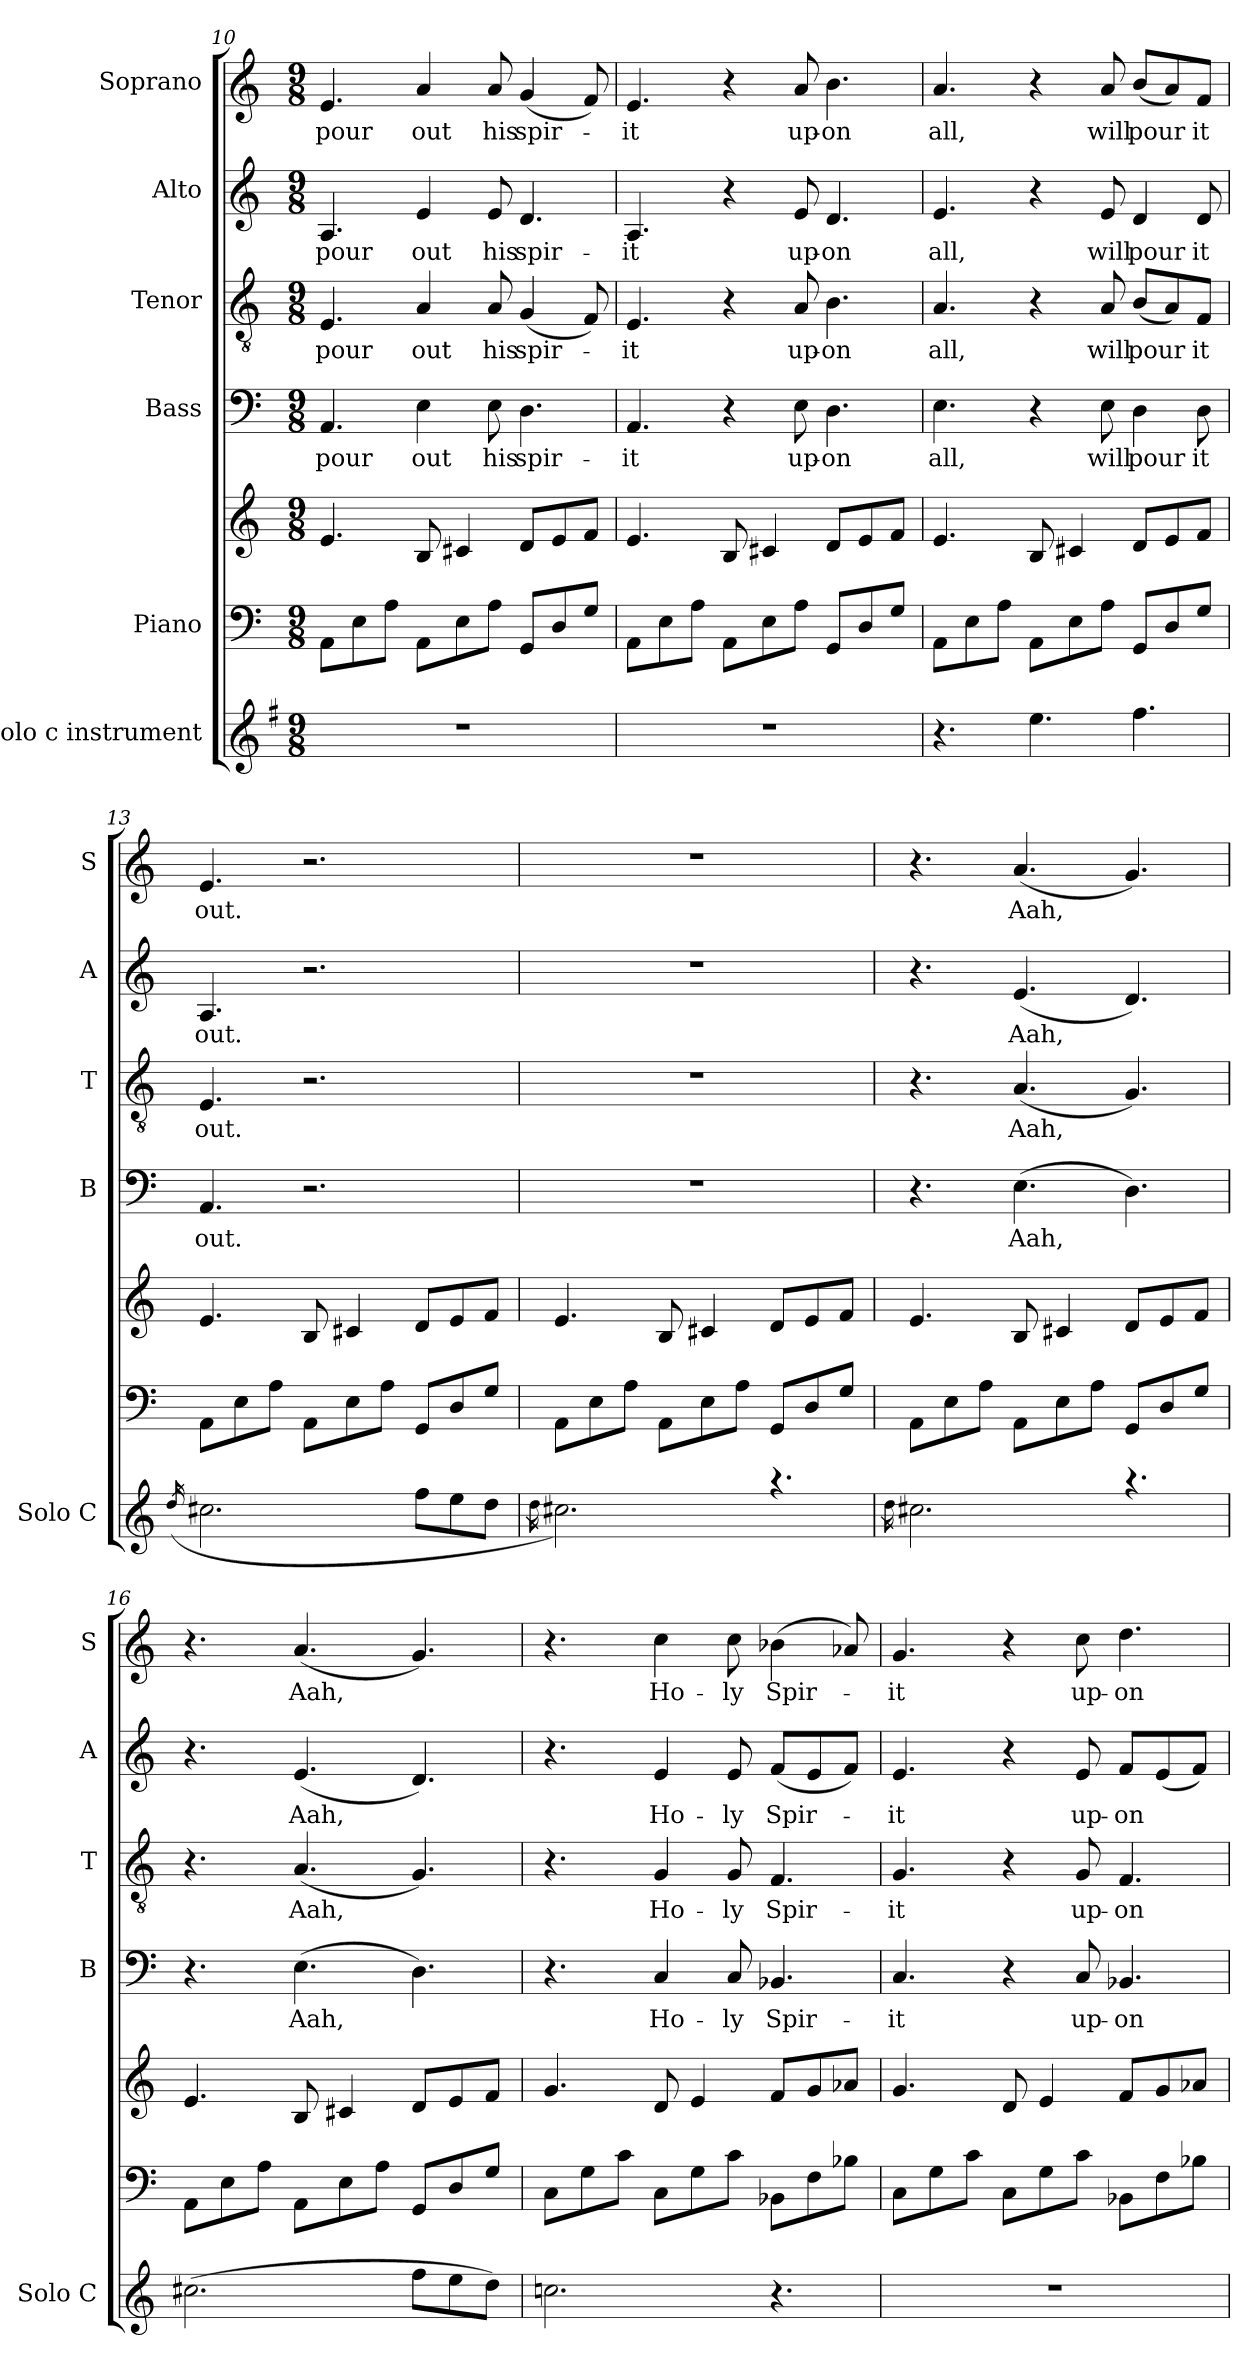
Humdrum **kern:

**kern	**kern	**kern	**kern	**text	**kern	**text	**kern	**text	**kern	**text
*part6	*part5	*part5	*part4	*part4	*part3	*part3	*part2	*part2	*part1	*part1
*staff7	*staff6	*staff5	*staff4	*staff4	*staff3	*staff3	*staff2	*staff2	*staff1	*staff1
*I"Solo c instrument	*I"Piano	*	*I"Bass	*	*I"Tenor	*	*I"Alto	*	*I"Soprano	*
*I'Solo C	*	*	*I'B	*	*I'T	*	*I'A	*	*I'S	*
*clefG2	*clefF4	*clefG2	*clefF4	*	*clefGv2	*	*clefG2	*	*clefG2	*
*k[f#]	*k[]	*k[]	*k[]	*	*k[]	*	*k[]	*	*k[]	*
*G:	*C:	*C:	*C:	*	*C:	*	*C:	*	*C:	*
*M9/8	*M9/8	*M9/8	*M9/8	*	*M9/8	*	*M9/8	*	*M9/8	*
=10	=10	=10	=10	=10	=10	=10	=10	=10	=10	=10
!LO:N:vis=1	!	!	!	!LO:LY:b	!	!LO:LY:b	!	!LO:LY:b	!	!LO:LY:b
8%9r	8AA\L	4.e/	4.AA/	pour	4.E/	pour	4.A/	pour	4.e/	pour
.	8E\	.	.	.	.	.	.	.	.	.
.	8A\J	.	.	.	.	.	.	.	.	.
!	!	!	!	!LO:LY:b	!	!LO:LY:b	!	!LO:LY:b	!	!LO:LY:b
.	8AA\L	8B/	4E\	out	4A/	out	4e/	out	4a/	out
.	8E\	4c#X/	.	.	.	.	.	.	.	.
!	!	!	!	!LO:LY:b	!	!LO:LY:b	!	!LO:LY:b	!	!LO:LY:b
.	8A\J	.	8E\	his	8A/	his	8e/	his	8a/	his
!	!	!	!	!LO:LY:b	!	!LO:LY:b	!	!LO:LY:b	!	!LO:LY:b
.	8GG/L	8d/L	4.D\	spir-	(<4G/	spir-	4.d/	spir-	(<4g/	spir-
.	8D/	8e/	.	.	.	.	.	.	.	.
.	8G/J	8f/J	.	.	8F/)	.	.	.	8f/)	.
=11	=11	=11	=11	=11	=11	=11	=11	=11	=11	=11
!LO:N:vis=1	!	!	!	!LO:LY:b	!	!LO:LY:b	!	!LO:LY:b	!	!LO:LY:b
8%9r	8AA\L	4.e/	4.AA/	-it	4.E/	-it	4.A/	-it	4.e/	-it
.	8E\	.	.	.	.	.	.	.	.	.
.	8A\J	.	.	.	.	.	.	.	.	.
.	8AA\L	8B/	4r	.	4r	.	4r	.	4r	.
.	8E\	4c#X/	.	.	.	.	.	.	.	.
!	!	!	!	!LO:LY:b	!	!LO:LY:b	!	!LO:LY:b	!	!LO:LY:b
.	8A\J	.	8E\	up-	8A/	up-	8e/	up-	8a/	up-
!	!	!	!	!LO:LY:b	!	!LO:LY:b	!	!LO:LY:b	!	!LO:LY:b
.	8GG/L	8d/L	4.D\	-on	4.B\	-on	4.d/	-on	4.b\	-on
.	8D/	8e/	.	.	.	.	.	.	.	.
.	8G/J	8f/J	.	.	.	.	.	.	.	.
=12	=12	=12	=12	=12	=12	=12	=12	=12	=12	=12
!	!	!	!	!LO:LY:b	!	!LO:LY:b	!	!LO:LY:b	!	!LO:LY:b
4.r	8AA\L	4.e/	4.E\	all,	4.A/	all,	4.e/	all,	4.a/	all,
.	8E\	.	.	.	.	.	.	.	.	.
.	8A\J	.	.	.	.	.	.	.	.	.
4.ee\	8AA\L	8B/	4r	.	4r	.	4r	.	4r	.
.	8E\	4c#X/	.	.	.	.	.	.	.	.
!	!	!	!	!LO:LY:b	!	!LO:LY:b	!	!LO:LY:b	!	!LO:LY:b
.	8A\J	.	8E\	will	8A/	will	8e/	will	8a/	will
!	!	!	!	!LO:LY:b	!	!LO:LY:b	!	!LO:LY:b	!	!LO:LY:b
4.ff#\	8GG/L	8d/L	4D\	pour	(<8B/L	pour	4d/	pour	(<8b/L	pour
.	8D/	8e/	.	.	8A/)	.	.	.	8a/)	.
!	!	!	!	!LO:LY:b	!	!LO:LY:b	!	!LO:LY:b	!	!LO:LY:b
.	8G/J	8f/J	8D\	it	8F/J	it	8d/	it	8f/J	it
!!LO:PB:g=z
=13	=13	=13	=13	=13	=13	=13	=13	=13	=13	=13
*k[]	*	*	*	*	*	*	*	*	*	*
*C:	*	*	*	*	*	*	*	*	*	*
(16qdd/	.	.	.	.	.	.	.	.	.	.
!	!	!	!	!LO:LY:b	!	!LO:LY:b	!	!LO:LY:b	!	!LO:LY:b
2.cc#X\	8AA\L	4.e/	4.AA/	out.	4.E/	out.	4.A/	out.	4.e/	out.
.	8E\	.	.	.	.	.	.	.	.	.
.	8A\J	.	.	.	.	.	.	.	.	.
.	8AA\L	8B/	2.r	.	2.r	.	2.r	.	2.r	.
.	8E\	4c#X/	.	.	.	.	.	.	.	.
.	8A\J	.	.	.	.	.	.	.	.	.
8ff\L	8GG/L	8d/L	.	.	.	.	.	.	.	.
8ee\	8D/	8e/	.	.	.	.	.	.	.	.
8dd\J	8G/J	8f/J	.	.	.	.	.	.	.	.
=14	=14	=14	=14	=14	=14	=14	=14	=14	=14	=14
*^	*	*	*	*	*	*	*	*	*	*
.	16qdd\	.	.	.	.	.	.	.	.	.	.
!	!	!	!	!LO:N:vis=1	!	!LO:N:vis=1	!	!LO:N:vis=1	!	!LO:N:vis=1	!
2.cc#X\)	1ryy	8AA\L	4.e/	8%9r	.	8%9r	.	8%9r	.	8%9r	.
.	.	8E\	.	.	.	.	.	.	.	.	.
.	.	8A\J	.	.	.	.	.	.	.	.	.
.	.	8AA\L	8B/	.	.	.	.	.	.	.	.
.	.	8E\	4c#X/	.	.	.	.	.	.	.	.
.	.	8A\J	.	.	.	.	.	.	.	.	.
4.raa	.	8GG/L	8d/L	.	.	.	.	.	.	.	.
.	.	8D/	8e/	.	.	.	.	.	.	.	.
.	8ryy	8G/J	8f/J	.	.	.	.	.	.	.	.
=15	=15	=15	=15	=15	=15	=15	=15	=15	=15	=15	=15
.	16qdd\	.	.	.	.	.	.	.	.	.	.
2.cc#X\	1ryy	8AA\L	4.e/	4.r	.	4.r	.	4.r	.	4.r	.
.	.	8E\	.	.	.	.	.	.	.	.	.
.	.	8A\J	.	.	.	.	.	.	.	.	.
!	!	!	!	!	!LO:LY:b	!	!LO:LY:b	!	!LO:LY:b	!	!LO:LY:b
.	.	8AA\L	8B/	(>4.E\	Aah,	(<4.A/	Aah,	(<4.e/	Aah,	(<4.a/	Aah,
.	.	8E\	4c#X/	.	.	.	.	.	.	.	.
.	.	8A\J	.	.	.	.	.	.	.	.	.
4.raa	.	8GG/L	8d/L	4.D\)	.	4.G/)	.	4.d/)	.	4.g/)	.
.	.	8D/	8e/	.	.	.	.	.	.	.	.
.	8ryy	8G/J	8f/J	.	.	.	.	.	.	.	.
*v	*v	*	*	*	*	*	*	*	*	*	*
=16	=16	=16	=16	=16	=16	=16	=16	=16	=16	=16
(>2.cc#X\	8AA\L	4.e/	4.r	.	4.r	.	4.r	.	4.r	.
.	8E\	.	.	.	.	.	.	.	.	.
.	8A\J	.	.	.	.	.	.	.	.	.
!	!	!	!	!LO:LY:b	!	!LO:LY:b	!	!LO:LY:b	!	!LO:LY:b
.	8AA\L	8B/	(>4.E\	Aah,	(<4.A/	Aah,	(<4.e/	Aah,	(<4.a/	Aah,
.	8E\	4c#X/	.	.	.	.	.	.	.	.
.	8A\J	.	.	.	.	.	.	.	.	.
8ff\L	8GG/L	8d/L	4.D\)	.	4.G/)	.	4.d/)	.	4.g/)	.
8ee\	8D/	8e/	.	.	.	.	.	.	.	.
8dd\J)	8G/J	8f/J	.	.	.	.	.	.	.	.
!!LO:PB:g=z
=17	=17	=17	=17	=17	=17	=17	=17	=17	=17	=17
2.ccn\	8C\L	4.g/	4.r	.	4.r	.	4.r	.	4.r	.
.	8G\	.	.	.	.	.	.	.	.	.
.	8c\J	.	.	.	.	.	.	.	.	.
!	!	!	!	!LO:LY:b	!	!LO:LY:b	!	!LO:LY:b	!	!LO:LY:b
.	8C\L	8d/	4C/	Ho-	4G/	Ho-	4e/	Ho-	4cc\	Ho-
.	8G\	4e/	.	.	.	.	.	.	.	.
!	!	!	!	!LO:LY:b	!	!LO:LY:b	!	!LO:LY:b	!	!LO:LY:b
.	8c\J	.	8C/	-ly	8G/	-ly	8e/	-ly	8cc\	-ly
!	!	!	!	!LO:LY:b	!	!LO:LY:b	!	!LO:LY:b	!	!LO:LY:b
4.r	8BB-X\L	8f/L	4.BB-X/	Spir-	4.F/	Spir-	(<8f/L	Spir-	(>4b-X\	Spir-
.	8F\	8g/	.	.	.	.	8e/	.	.	.
.	8B-X\J	8a-X/J	.	.	.	.	8f/J)	.	8a-X/)	.
=18	=18	=18	=18	=18	=18	=18	=18	=18	=18	=18
!LO:N:vis=1	!	!	!	!LO:LY:b	!	!LO:LY:b	!	!LO:LY:b	!	!LO:LY:b
8%9r	8C\L	4.g/	4.C/	-it	4.G/	-it	4.e/	-it	4.g/	-it
.	8G\	.	.	.	.	.	.	.	.	.
.	8c\J	.	.	.	.	.	.	.	.	.
.	8C\L	8d/	4r	.	4r	.	4r	.	4r	.
.	8G\	4e/	.	.	.	.	.	.	.	.
!	!	!	!	!LO:LY:b	!	!LO:LY:b	!	!LO:LY:b	!	!LO:LY:b
.	8c\J	.	8C/	up-	8G/	up-	8e/	up-	8cc\	up-
!	!	!	!	!LO:LY:b	!	!LO:LY:b	!	!LO:LY:b	!	!LO:LY:b
.	8BB-X\L	8f/L	4.BB-X/	-on	4.F/	-on	8f/L	-on	4.dd\	-on
.	8F\	8g/	.	.	.	.	(<8e/	.	.	.
.	8B-X\J	8a-X/J	.	.	.	.	8f/J)	.	.	.
=	=	=	=	=	=	=	=	=	=	=
*-	*-	*-	*-	*-	*-	*-	*-	*-	*-	*-
